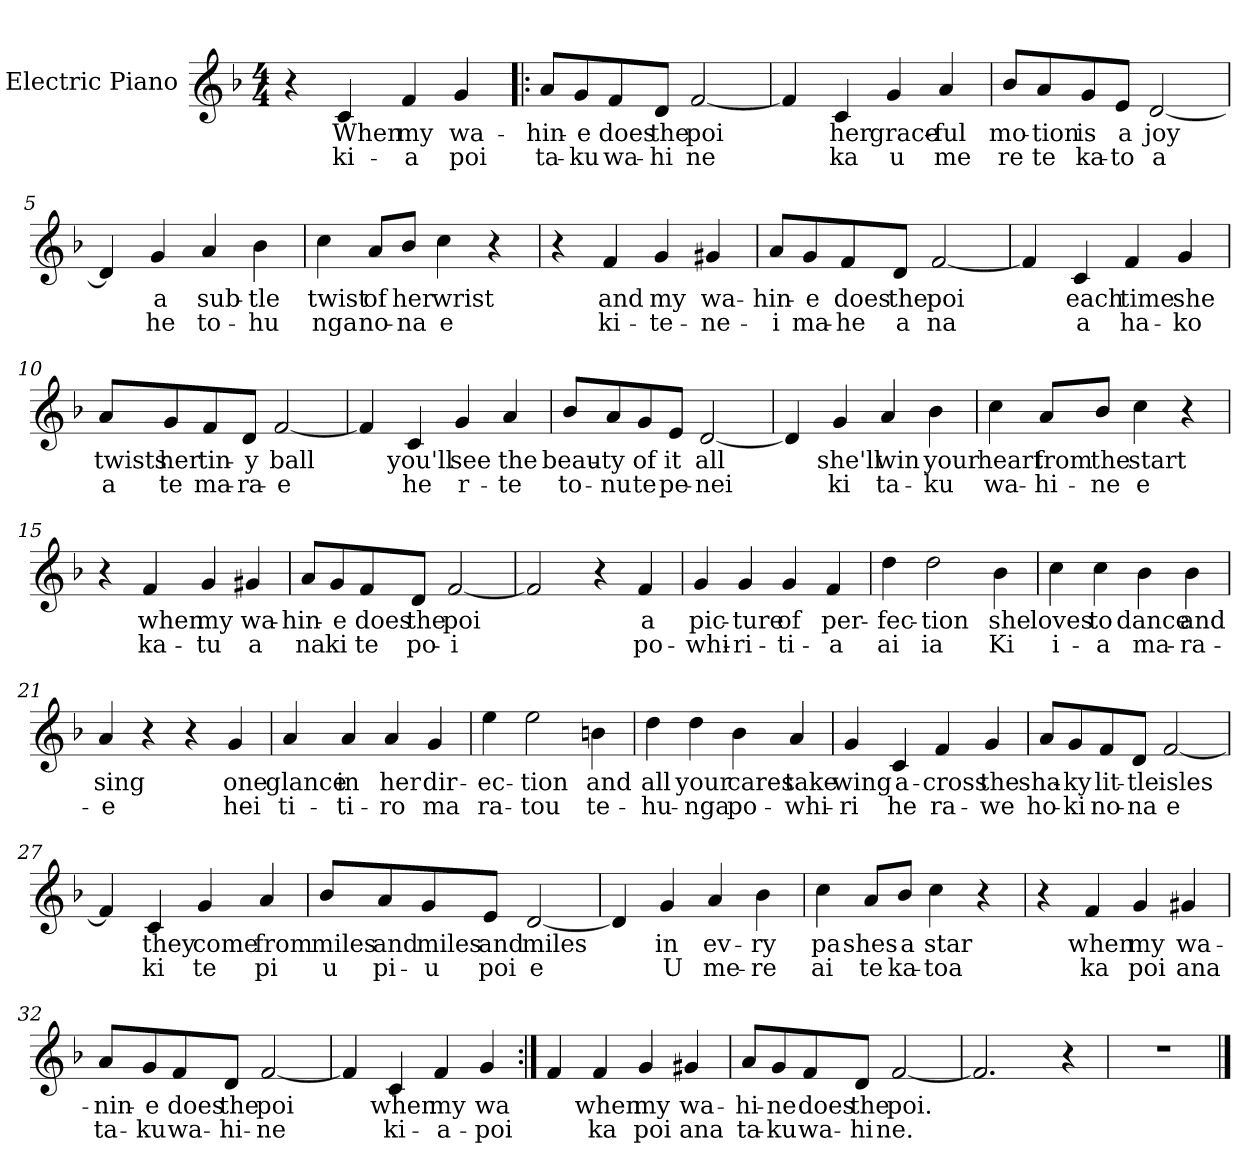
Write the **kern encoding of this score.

**kern	**text	**text
*part1	*part1	*part1
*staff1	*staff1	*staff1
*I"Electric Piano	*	*
*I'E.Pno	*	*
*clefG2	*	*
*k[b-]	*	*
*F:	*	*
*M4/4	*	*
=1	=1	=1
4r	.	.
4c/	When	ki-
4f/	my	-a
4g/	wa-	poi
=2!|:	=2!|:	=2!|:
8a/L	-hin-	ta-
8g/	-e	-ku
8f/	does	wa-
8d/J	the	hi
[2f/	poi	ne
=3	=3	=3
4f/]	.	.
4c/	her	ka
4g/	grace-	u
4a/	-ful	me
=4	=4	=4
8b-/L	mo-	re
8a/	-tion	te
8g/	is	ka-
8e/J	a	-to
[2d/	joy	a
=5	=5	=5
4d/]	.	.
4g/	a	he
4a/	sub-	to-
4b-\	-tle	-hu
!!LO:LB:g=z
=6	=6	=6
4cc\	twist	nga
8a/L	of	no-
8b-/J	her	-na
4cc\	wrist	e
4r	.	.
=7	=7	=7
4r	.	.
4f/	and	ki-
4g/	my	-te-
4g#X/	wa-	-ne-
=8	=8	=8
8a/L	-hin-	-i
8g/	-e	ma-
8f/	does	-he
8d/J	the	a
[2f/	poi	na
=9	=9	=9
4f/]	.	.
4c/	each	a
4f/	time	ha-
4g/	she	-ko
!!LO:LB:g=z
=10	=10	=10
8a/L	twists	a
8g/	her	te
8f/	tin-	ma-
8d/J	-y	-ra-
[2f/	ball	-e
=11	=11	=11
4f/]	.	.
4c/	you'll	he
4g/	see	r-
4a/	the	-te
=12	=12	=12
8b-/L	beau-	to-
8a/	-ty	-nu
8g/	of	te
8e/J	it	pe-
[2d/	all	-nei
=13	=13	=13
4d/]	.	.
4g/	she'll	ki
4a/	win	ta-
4b-\	your	-ku
!!LO:LB:g=z
=14	=14	=14
4cc\	heart	wa-
8a/L	from	-hi-
8b-/J	the	-ne
4cc\	start	e
4r	.	.
=15	=15	=15
4r	.	.
4f/	when	ka-
4g/	my	-tu
4g#X/	wa-	a
=16	=16	=16
8a/L	-hin-	na
8g/	-e	ki
8f/	does	te
8d/J	the	po-
[2f/	poi	-i
=17	=17	=17
2f/]	.	.
4r	.	.
4f/	a	po-
!!LO:LB:g=z
=18	=18	=18
4g/	pic-	-whi-
4g/	-ture	-ri-
4g/	of	-ti-
4f/	per-	-a
=19	=19	=19
4dd\	-fec-	ai
2dd\	-tion	ia
4b-\	she	Ki
=20	=20	=20
4cc\	loves	i-
4cc\	to	-a
4b-\	dance	ma-
4b-\	and	-ra-
=21	=21	=21
4a/	sing	-e
4r	.	.
4r	.	.
4g/	one	hei
=22	=22	=22
4a/	glance	ti-
4a/	in	-ti-
4a/	her	-ro
4g/	dir-	ma
=23	=23	=23
4ee\	-ec-	ra-
2ee\	-tion	-tou
4bn\	and	te-
!!LO:LB:g=z
=24	=24	=24
4dd\	all	-hu-
4dd\	your	-nga
4b-\	cares	po-
4a/	take	-whi-
=25	=25	=25
4g/	wing	-ri
4c/	a-	he
4f/	-cross	ra-
4g/	the	-we
=26	=26	=26
8a/L	sha-	ho-
8g/	-ky	-ki
8f/	lit-	no-
8d/J	-tle	-na
[2f/	isles	e
=27	=27	=27
4f/]	.	.
4c/	they	ki
4g/	come	te
4a/	from	pi
=28	=28	=28
8b-/L	miles	u
8a/	and	pi-
8g/	miles	-u
8e/J	and	poi
[2d/	miles	e
=29	=29	=29
4d/]	.	.
4g/	in	U
4a/	ev-	me-
4b-\	-ry	-re
!!LO:LB:g=z
=30	=30	=30
4cc\	pa	ai
8a/L	shes	te
8b-/J	a	ka-
4cc\	star	-toa
4r	.	.
=31	=31	=31
4r	.	.
4f/	when	ka
4g/	my	poi
4g#X/	wa-	ana
=32	=32	=32
8a/L	-nin-	ta-
8g/	-e	-ku
8f/	does	wa-
8d/J	the	-hi-
[2f/	poi	-ne
=33	=33	=33
4f/]	.	.
4c/	when	ki-
4f/	my	-a-
4g/	wa	-poi
!!LO:LB:g=z
=34:|!	=34:|!	=34:|!
4f/	.	.
4f/	when	ka
4g/	my	poi
4g#X/	wa-	ana
=35	=35	=35
8a/L	-hi-	ta-
8g/	-ne	-ku
8f/	does	wa-
8d/J	the	hi
[2f/	poi.	ne.
=36	=36	=36
2.f/]	.	.
4r	.	.
=37	=37	=37
1r	.	.
==	==	==
*-	*-	*-
